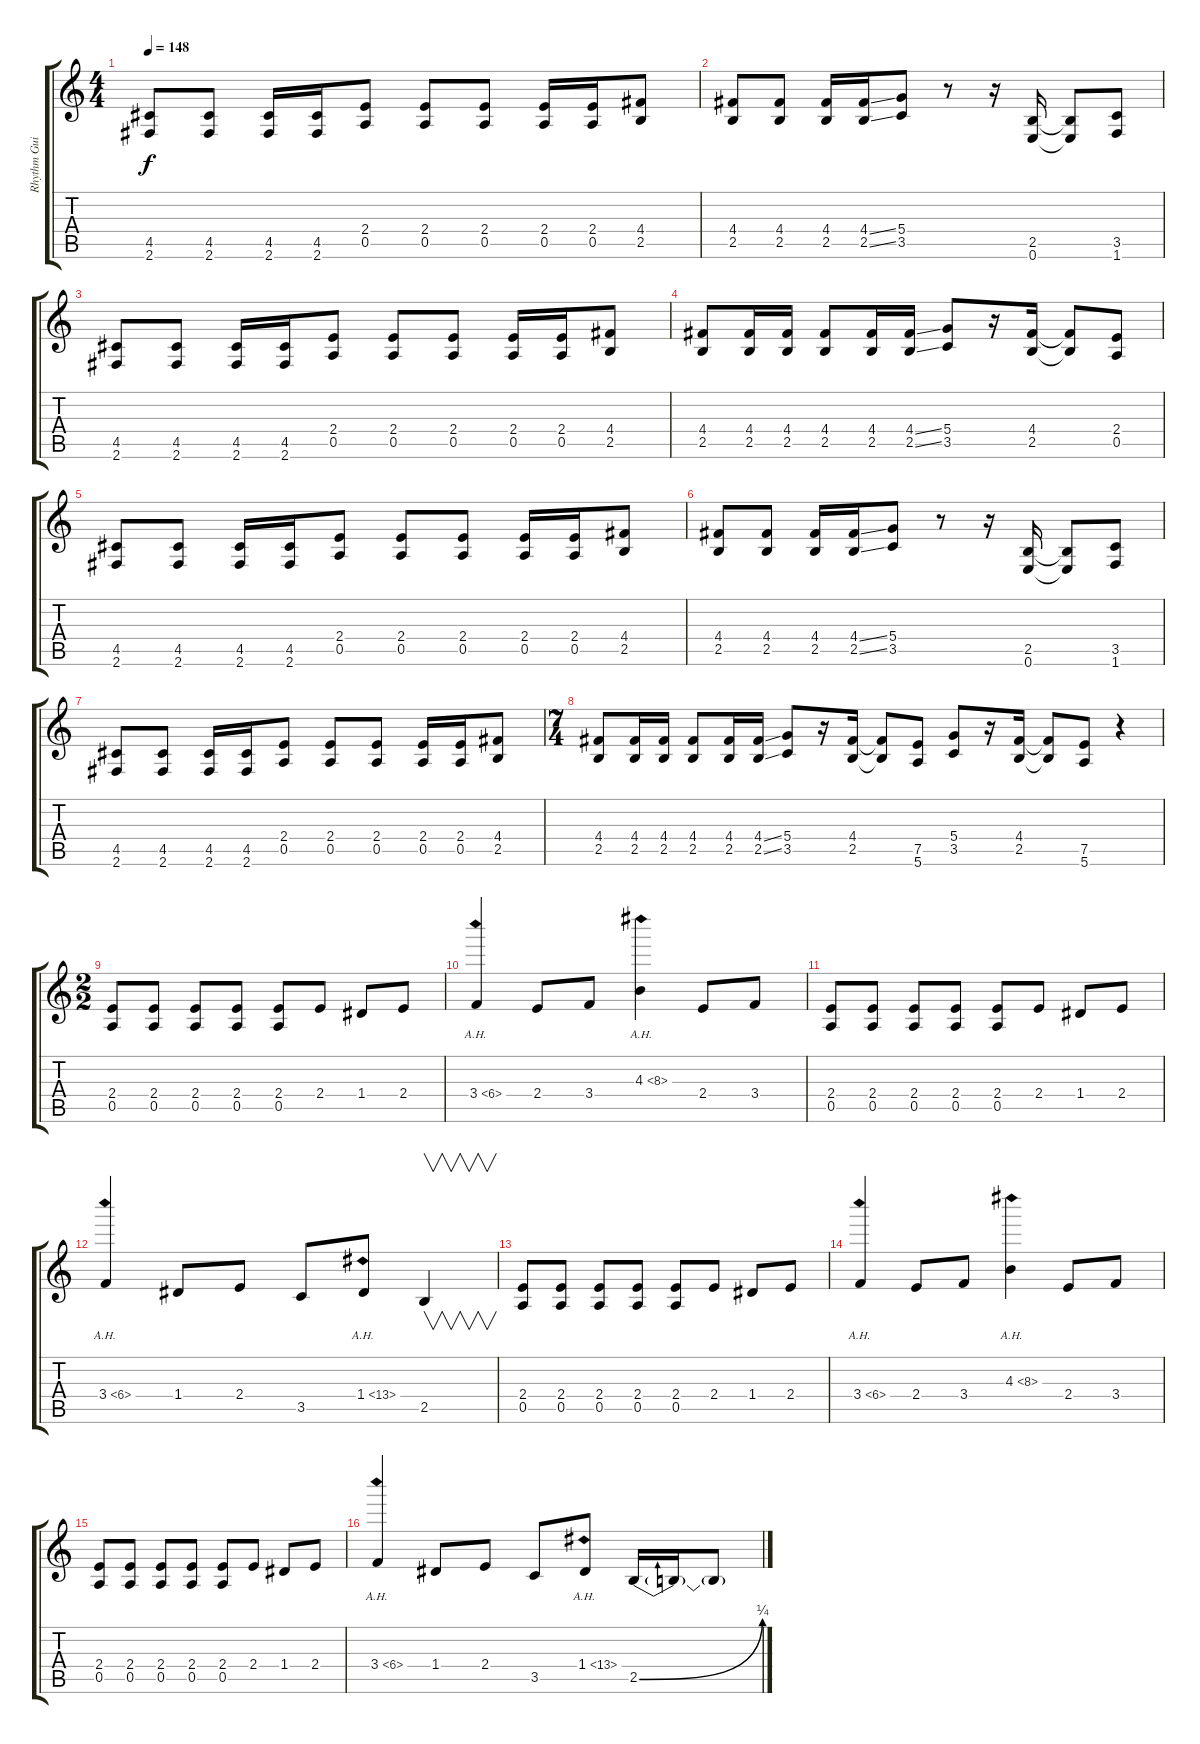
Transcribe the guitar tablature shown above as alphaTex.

\track ("Rhythm Guitar" "Rhythm Gui") {instrument distortionguitar}
\staff {score tabs}
\tuning (E4 B3 G3 D3 A2 E2) {hide}
\ts (4 4)
\tempo 148
\clef g2
\ks c
(4.5 2.6).8{dy f} (4.5 2.6).8 (4.5 2.6).16 (4.5 2.6).16 (2.4 0.5).8 (2.4 0.5).8 (2.4 0.5).8 (2.4 0.5).16 (2.4 0.5).16 (4.4 2.5).8 |
(4.4 2.5).8 (4.4 2.5).8 (4.4 2.5).16 (4.4{ss} 2.5{ss}).16 (5.4 3.5).8 r.8 r.16 (2.5 0.6).16 (2.5{t} 0.6{t}).8 (3.5 1.6).8 |
(4.5 2.6).8 (4.5 2.6).8 (4.5 2.6).16 (4.5 2.6).16 (2.4 0.5).8 (2.4 0.5).8 (2.4 0.5).8 (2.4 0.5).16 (2.4 0.5).16 (4.4 2.5).8 |
(4.4 2.5).8 (4.4 2.5).16 (4.4 2.5).16 (4.4 2.5).8 (4.4 2.5).16 (4.4{ss} 2.5{ss}).16 (5.4 3.5).8 r.16 (4.4 2.5).16 (4.4{t} 2.5{t}).8 (2.4 0.5).8 |
(4.5 2.6).8 (4.5 2.6).8 (4.5 2.6).16 (4.5 2.6).16 (2.4 0.5).8 (2.4 0.5).8 (2.4 0.5).8 (2.4 0.5).16 (2.4 0.5).16 (4.4 2.5).8 |
(4.4 2.5).8 (4.4 2.5).8 (4.4 2.5).16 (4.4{ss} 2.5{ss}).16 (5.4 3.5).8 r.8 r.16 (2.5 0.6).16 (2.5{t} 0.6{t}).8 (3.5 1.6).8 |
(4.5 2.6).8 (4.5 2.6).8 (4.5 2.6).16 (4.5 2.6).16 (2.4 0.5).8 (2.4 0.5).8 (2.4 0.5).8 (2.4 0.5).16 (2.4 0.5).16 (4.4 2.5).8 |
\ts (7 4)
(4.4 2.5).8 (4.4 2.5).16 (4.4 2.5).16 (4.4 2.5).8 (4.4 2.5).16 (4.4{ss} 2.5{ss}).16 (5.4 3.5).8 r.16 (4.4 2.5).16 (4.4{t} 2.5{t}).8 (7.5 5.6).8 (5.4 3.5).8 r.16 (4.4 2.5).16 (4.4{t} 2.5{t}).8 (7.5 5.6).8 r.4 |
\ts (2 2)
(2.4 0.5).8 (2.4 0.5).8 (2.4 0.5).8 (2.4 0.5).8 (2.4 0.5).8 2.4.8 1.4.8 2.4.8 |
3.4{ah 3}.4 2.4.8 3.4.8 4.3{ah 4}.4 2.4.8 3.4.8 |
(2.4 0.5).8 (2.4 0.5).8 (2.4 0.5).8 (2.4 0.5).8 (2.4 0.5).8 2.4.8 1.4.8 2.4.8 |
3.4{ah 3}.4 1.4.8 2.4.8 3.5.8 1.4{ah 12}.8 2.5.4{v} |
(2.4 0.5).8 (2.4 0.5).8 (2.4 0.5).8 (2.4 0.5).8 (2.4 0.5).8 2.4.8 1.4.8 2.4.8 |
3.4{ah 3}.4 2.4.8 3.4.8 4.3{ah 4}.4 2.4.8 3.4.8 |
(2.4 0.5).8 (2.4 0.5).8 (2.4 0.5).8 (2.4 0.5).8 (2.4 0.5).8 2.4.8 1.4.8 2.4.8 |
3.4{ah 3}.4 1.4.8 2.4.8 3.5.8 1.4{ah 12}.8 2.5{be (bend 0 0 60 1)}.16 2.5{t}.16 2.5{t}.8
